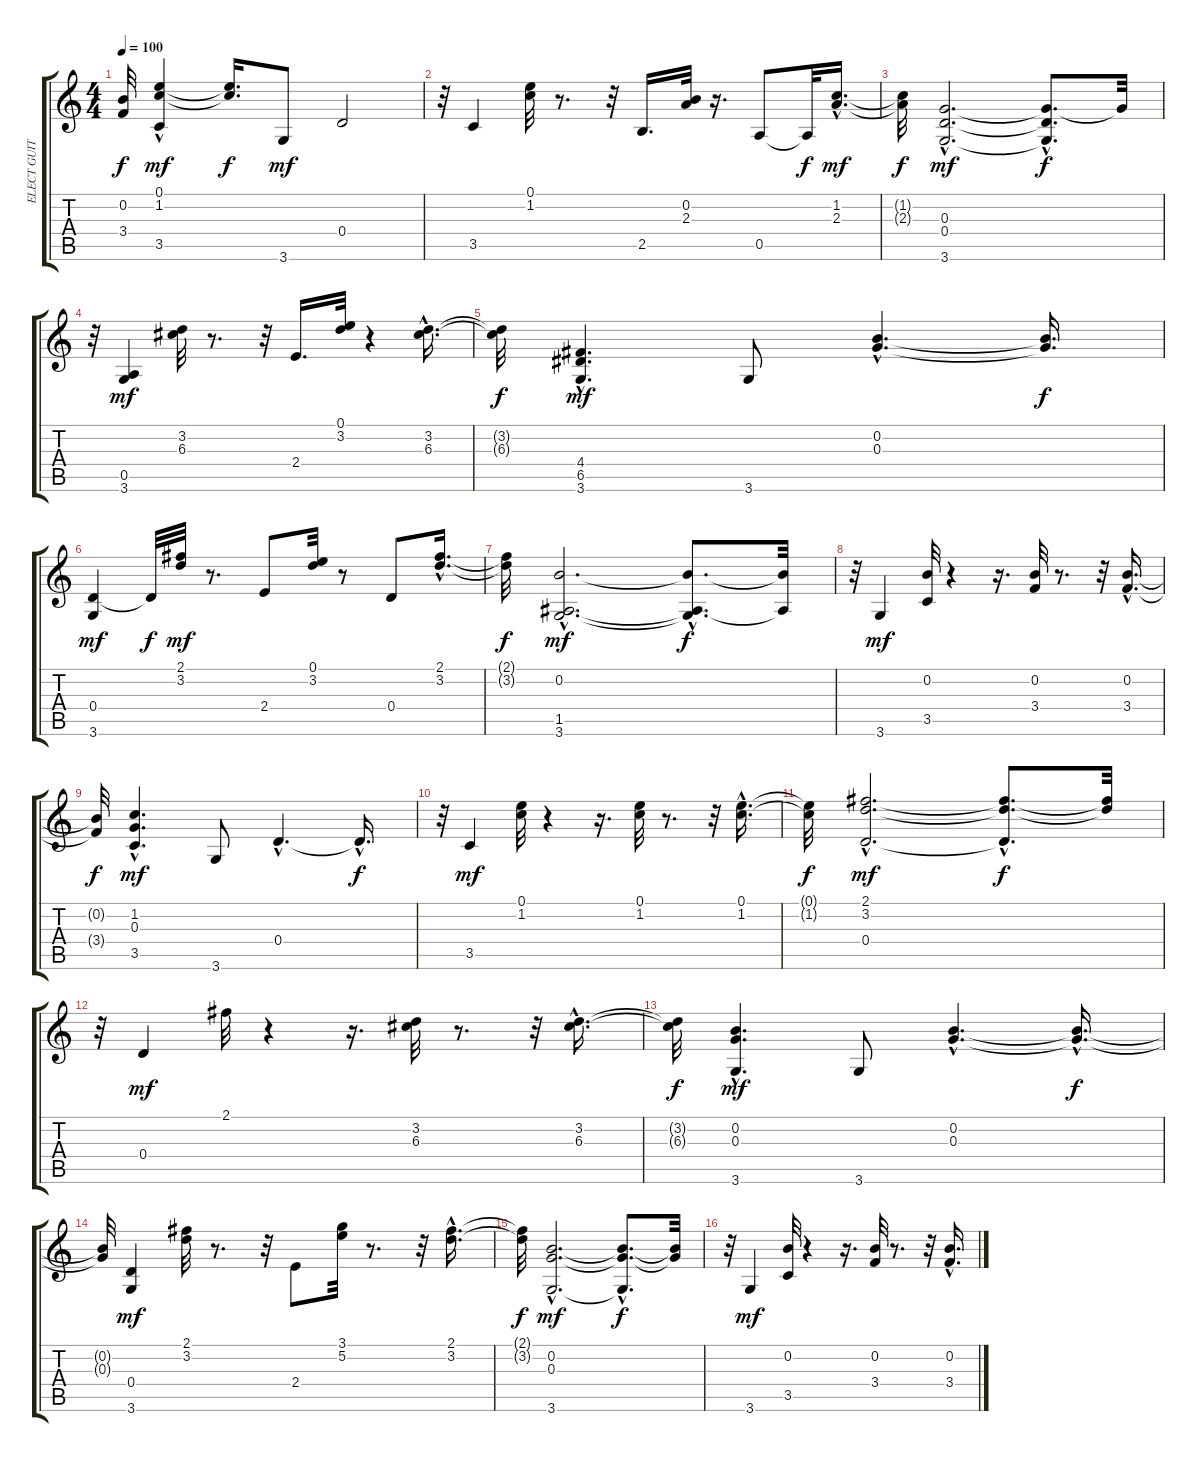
\track ("ELECT GUIT" "ELECT GUIT") {instrument electricguitarclean}
\staff {score tabs}
\tuning (E4 B3 G3 D3 A2 E2) {hide}
\ts (4 4)
\tempo 100
\clef g2
\ks c
(0.2{t} 3.4{t}).32{dy f} (0.1 1.2 3.5{hac}).4{dy mf} (0.1{t} 1.2{t}).16{d dy f} 3.6.8{dy mf} 0.4.2 |
r.32 3.5.4 (0.1 1.2).32 r.8{d} r.32 2.5.16{d} (0.2 2.3).32 r.16{d} 0.5.8 0.5{t}.32{dy f} (1.2{hac} 2.3{hac}).16{d dy mf} |
(1.2{t} 2.3{t}).32{dy f} (0.3{hac} 0.4{hac} 3.6{hac}).2{d dy mf} (0.3{hac t} 0.4{hac t} 3.6{t}).8{d dy f} 0.3{t}.32 |
r.32 (0.5 3.6).4{dy mf} (3.2 6.3).32 r.8{d} r.32 2.4.16{d} (0.1 3.2).32 r.4 (3.2{hac} 6.3{hac}).16{d} |
(3.2{t} 6.3{t}).32{dy f} (4.4{hac} 6.5{hac} 3.6).4{d dy mf} 3.6.8 (0.2{hac} 0.3{hac}).4{d} (0.2{t} 0.3{t}).16{d dy f} |
(0.4 3.6).4{dy mf} 0.4{t}.32{dy f} (2.1 3.2).32{dy mf} r.8{d} 2.4.8 (0.1 3.2).32 r.8 0.4.8 (2.1{hac} 3.2{hac}).16{d} |
(2.1{t} 3.2{t}).32{dy f} (0.2{hac} 1.5{hac} 3.6{hac}).2{d dy mf} (0.2{hac t} 1.5{hac t} 3.6{t}).8{d dy f} (0.2{t} 1.5{t}).32 |
r.32 3.6.4{dy mf} (0.2 3.5).32 r.4 r.16{d} (0.2 3.4).32 r.8{d} r.32 (0.2{hac} 3.4{hac}).16{d} |
(0.2{t} 3.4{t}).32{dy f} (1.2{hac} 0.3{hac} 3.5{hac}).4{d dy mf} 3.6.8 0.4{hac}.4{d} 0.4{hac t}.16{d dy f} |
r.32 3.5.4{dy mf} (0.1 1.2).32 r.4 r.16{d} (0.1 1.2).32 r.8{d} r.32 (0.1{hac} 1.2{hac}).16{d} |
(0.1{t} 1.2{t}).32{dy f} (2.1{hac} 3.2{hac} 0.4{hac}).2{d dy mf} (2.1{hac t} 3.2{hac t} 0.4{t}).8{d dy f} (2.1{t} 3.2{t}).32 |
r.32 0.4.4{dy mf} 2.1.32 r.4 r.16{d} (3.2 6.3).32 r.8{d} r.32 (3.2{hac} 6.3{hac}).16{d} |
(3.2{t} 6.3{t}).32{dy f} (0.2{hac} 0.3{hac} 3.6).4{d dy mf} 3.6.8 (0.2{hac} 0.3{hac}).4{d} (0.2{hac t} 0.3{hac t}).16{d dy f} |
(0.2{t} 0.3{t}).32 (0.4 3.6).4{dy mf} (2.1 3.2).32 r.8{d} r.32 2.4.8 (3.1 5.2).32 r.8{d} r.32 (2.1{hac} 3.2{hac}).16{d} |
(2.1{t} 3.2{t}).32{dy f} (0.2{hac} 0.3{hac} 3.6{hac}).2{d dy mf} (0.2{hac t} 0.3{hac t} 3.6{t}).8{d dy f} (0.2{t} 0.3{t}).32 |
r.32 3.6.4{dy mf} (0.2 3.5).32 r.4 r.16{d} (0.2 3.4).32 r.8{d} r.32 (0.2{hac} 3.4{hac}).16{d}
